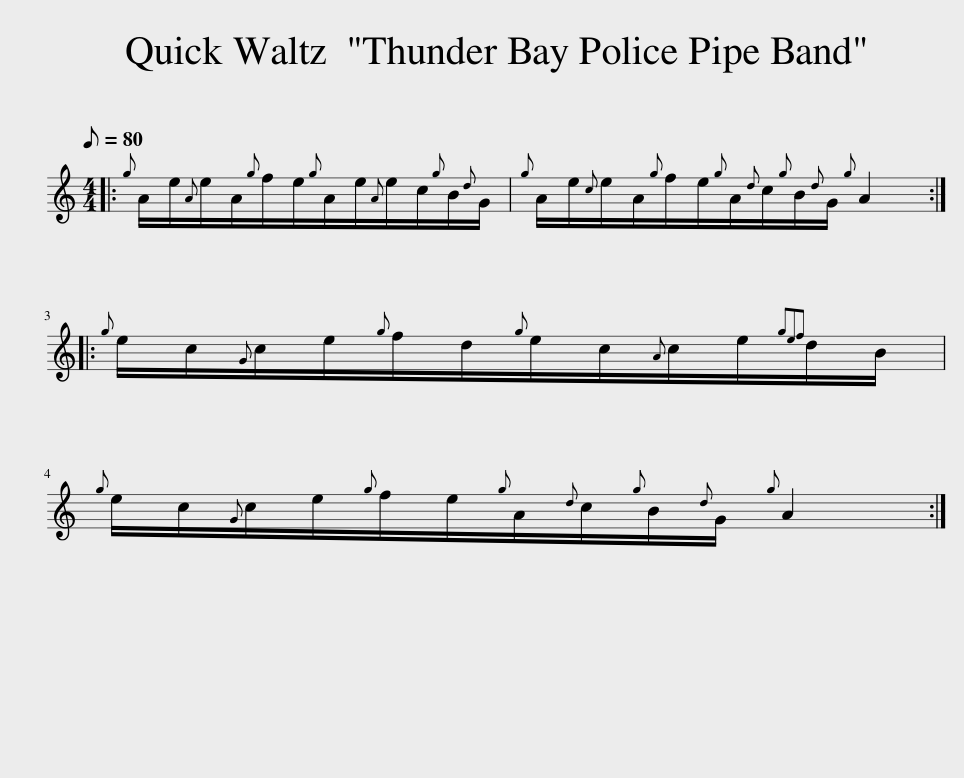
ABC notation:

X:1
L:1/8
Q:1/8=80
M:4/4
I:linebreak $
K:C
V:1 treble
V:1
|:{g} A/e/{A}e/A/{g}f/e/{g}A/e/{A}e/c/{g}B/{d}G/ |{g} A/e/{c}e/A/{g}f/e/{g}A/{d}c/{g}B/{d}G/{g} A2 ::${g} e/c/{G}c/e/{g}f/d/{g}e/c/{A}c/e/{gef}d/B/ |${g} e/c/{G}c/e/{g}f/e/{g}A/{d}c/{g}B/{d}G/{g} A2 :| %4
